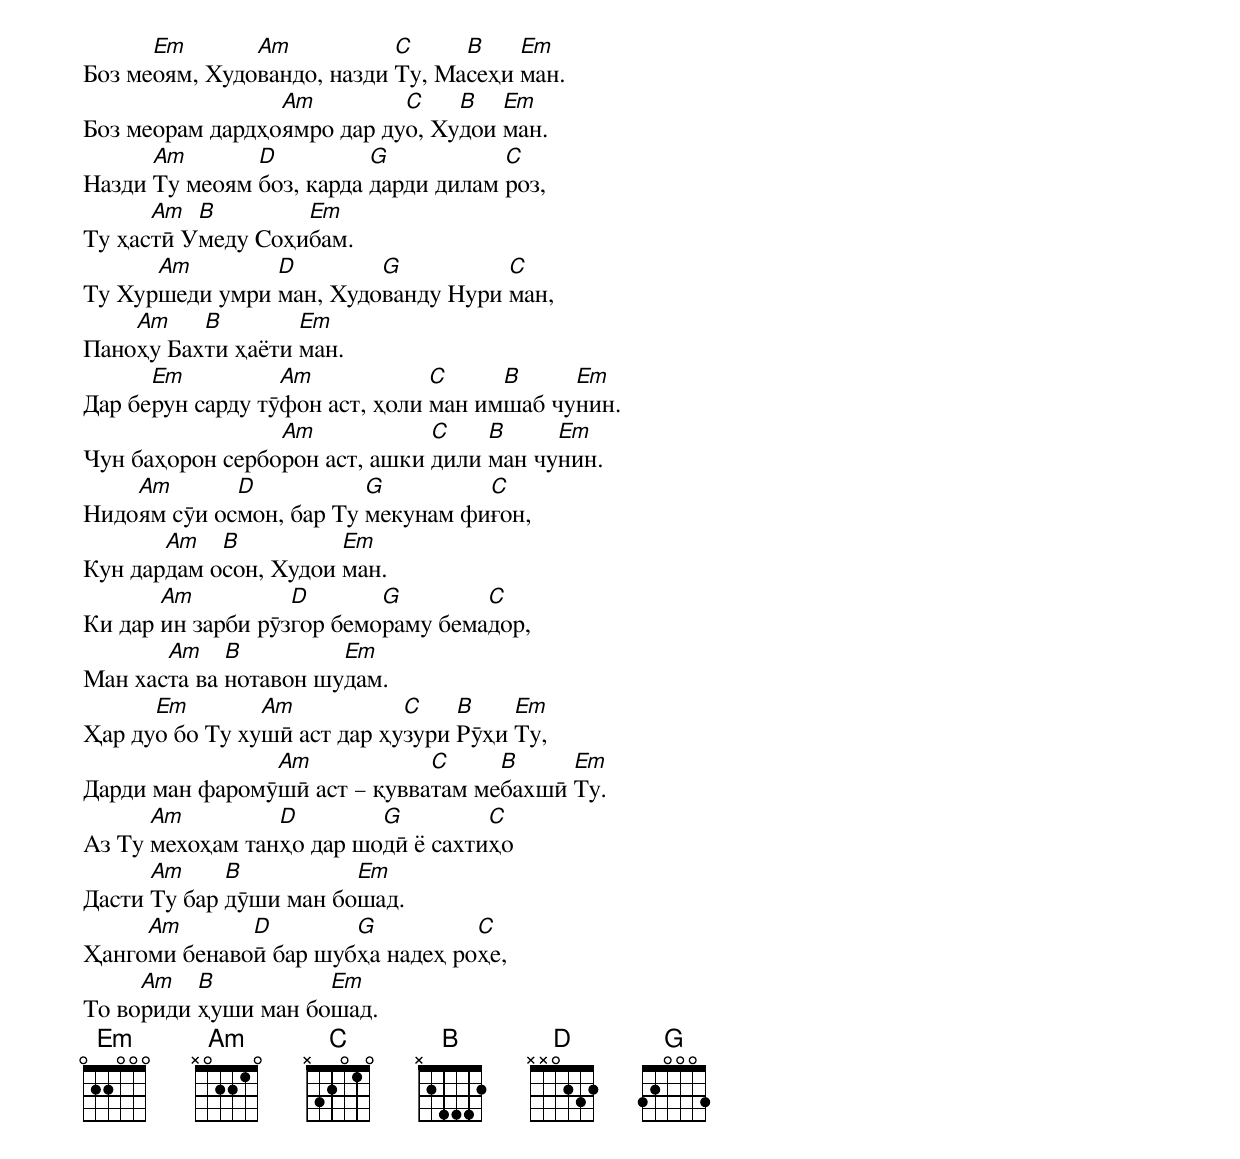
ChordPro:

Боз ме[Em]оям, Худо[Am]вандо, назди [C]Ту, Ма[B]сеҳи [Em]ман.
Боз меорам дардҳо[Am]ямро дар ду[C]о, Ху[B]дои [Em]ман.
Назди [Am]Ту меоям [D]боз, карда [G]дарди дилам [C]роз,
Ту ҳас[Am]тӣ У[B]меду Соҳи[Em]бам.
Ту Хур[Am]шеди умри [D]ман, Худо[G]ванду Нури [C]ман,
Пано[Am]ҳу Бах[B]ти ҳаёти [Em]ман.
Дар бе[Em]рун сарду тӯ[Am]фон аст, ҳоли [C]ман им[B]шаб чу[Em]нин.
Чун баҳорон сербо[Am]рон аст, ашки [C]дили [B]ман чу[Em]нин.
Нидо[Am]ям сӯи ос[D]мон, бар Ту [G]мекунам фи[C]ғон,
Кун дар[Am]дам о[B]сон, Худои [Em]ман.
Ки дар [Am]ин зарби рӯз[D]гор бемо[G]раму бема[C]дор,
Ман хас[Am]та ва [B]нотавон шу[Em]дам.
Ҳар ду[Em]о бо Ту ху[Am]шӣ аст дар ҳу[C]зури [B]Рӯҳи [Em]Ту,
Дарди ман фаромӯ[Am]шӣ аст – қувва[C]там ме[B]бахшӣ [Em]Ту.
Аз Ту [Am]мехоҳам тан[D]ҳо дар шо[G]дӣ ё сахти[C]ҳо
Дасти [Am]Ту бар [B]дӯши ман бо[Em]шад.
Ҳанго[Am]ми бенаво[D]ӣ бар шуб[G]ҳа надеҳ ро[C]ҳе,
То во[Am]риди [B]ҳуши ман бо[Em]шад.
